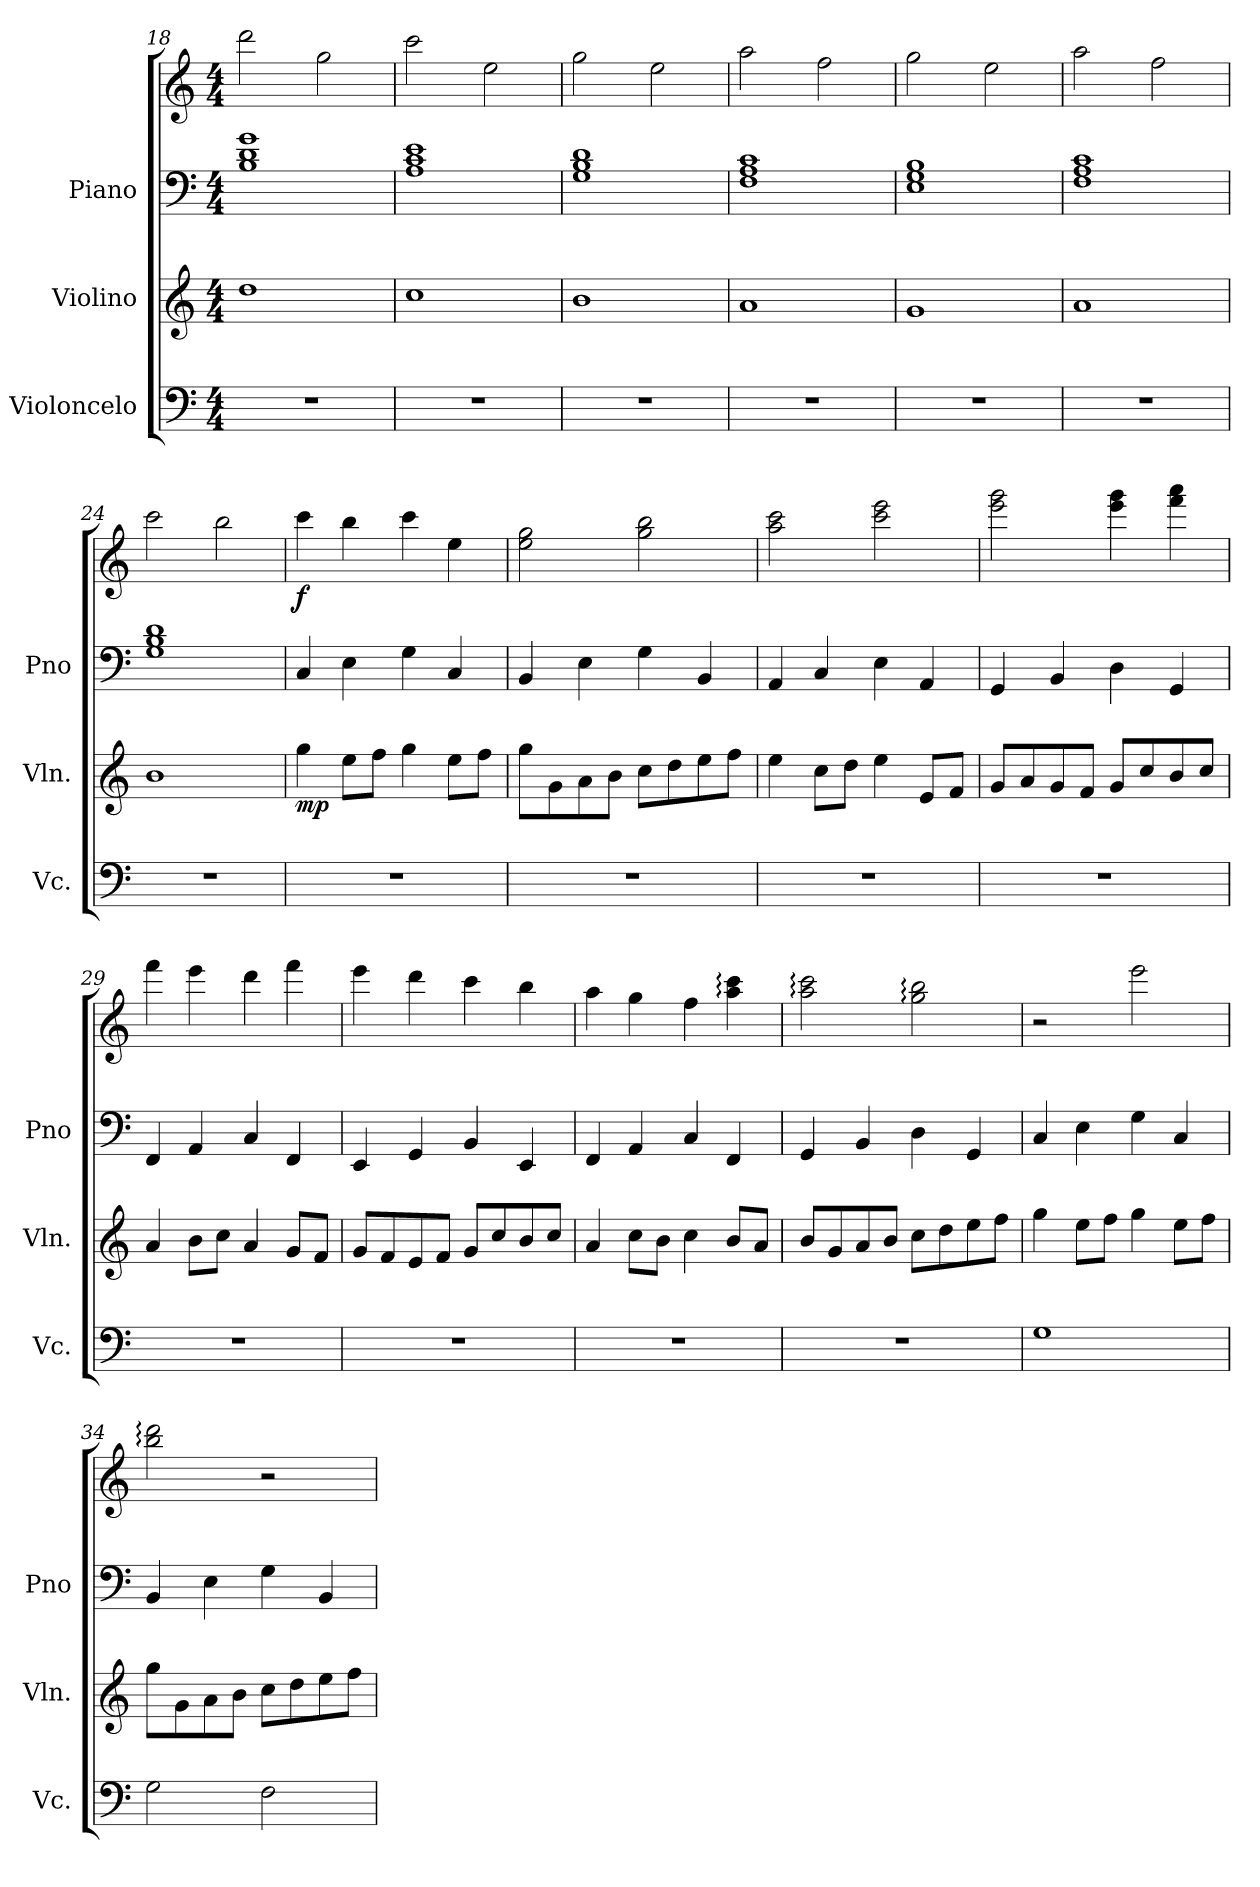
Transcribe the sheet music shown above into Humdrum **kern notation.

**kern	**kern	**dynam	**kern	**kern	**dynam
*part3	*part2	*part2	*part1	*part1	*part1
*staff4	*staff3	*staff3	*staff2	*staff1	*staff1/2
*I"Violoncelo	*I"Violino	*	*I"Piano	*	*
*I'Vc.	*I'Vln.	*	*I'Pno	*	*
*clefF4	*clefG2	*	*clefF4	*clefG2	*
*k[]	*k[]	*	*k[]	*k[]	*
*M4/4	*M4/4	*	*M4/4	*M4/4	*
=18	=18	=18	=18	=18	=18
1r	1dd	.	1B 1d 1g	2ddd\	.
.	.	.	.	2gg\	.
=19	=19	=19	=19	=19	=19
1r	1cc	.	1A 1c 1e	2ccc\	.
.	.	.	.	2ee\	.
=20	=20	=20	=20	=20	=20
1r	1b	.	1G 1B 1d	2gg\	.
.	.	.	.	2ee\	.
=21	=21	=21	=21	=21	=21
1r	1a	.	1F 1A 1c	2aa\	.
.	.	.	.	2ff\	.
=22	=22	=22	=22	=22	=22
1r	1g	.	1E 1G 1B	2gg\	.
.	.	.	.	2ee\	.
=23	=23	=23	=23	=23	=23
1r	1a	.	1F 1A 1c	2aa\	.
.	.	.	.	2ff\	.
=24	=24	=24	=24	=24	=24
1r	1b	.	1G 1B 1d	2ccc\	.
.	.	.	.	2bb\	.
!!LO:LB:g=z
=25	=25	=25	=25	=25	=25
!	!	!LO:DY:b	!	!	!LO:DY:b
1r	4gg\	mp	4C/	4ccc\	f
.	8ee\L	.	4E\	4bb\	.
.	8ff\J	.	.	.	.
.	4gg\	.	4G\	4ccc\	.
.	8ee\L	.	4C/	4ee\	.
.	8ff\J	.	.	.	.
=26	=26	=26	=26	=26	=26
1r	8gg\L	.	4BB/	2ee\ 2gg\	.
.	8g\	.	.	.	.
.	8a\	.	4E\	.	.
.	8b\J	.	.	.	.
.	8cc\L	.	4G\	2gg\ 2bb\	.
.	8dd\	.	.	.	.
.	8ee\	.	4BB/	.	.
.	8ff\J	.	.	.	.
=27	=27	=27	=27	=27	=27
1r	4ee\	.	4AA/	2aa\ 2ccc\	.
.	8cc\L	.	4C/	.	.
.	8dd\J	.	.	.	.
.	4ee\	.	4E\	2ccc\ 2eee\	.
.	8e/L	.	4AA/	.	.
.	8f/J	.	.	.	.
=28	=28	=28	=28	=28	=28
1r	8g/L	.	4GG/	2eee\ 2ggg\	.
.	8a/	.	.	.	.
.	8g/	.	4BB/	.	.
.	8f/J	.	.	.	.
.	8g/L	.	4D\	4eee\ 4ggg\	.
.	8cc/	.	.	.	.
.	8b/	.	4GG/	4fff\ 4aaa\	.
.	8cc/J	.	.	.	.
=29	=29	=29	=29	=29	=29
1r	4a/	.	4FF/	4fff\	.
.	8b\L	.	4AA/	4eee\	.
.	8cc\J	.	.	.	.
.	4a/	.	4C/	4ddd\	.
.	8g/L	.	4FF/	4fff\	.
.	8f/J	.	.	.	.
!!LO:PB:g=z
=30	=30	=30	=30	=30	=30
1r	8g/L	.	4EE/	4eee\	.
.	8f/	.	.	.	.
.	8e/	.	4GG/	4ddd\	.
.	8f/J	.	.	.	.
.	8g/L	.	4BB/	4ccc\	.
.	8cc/	.	.	.	.
.	8b/	.	4EE/	4bb\	.
.	8cc/J	.	.	.	.
=31	=31	=31	=31	=31	=31
1r	4a/	.	4FF/	4aa\	.
.	8cc\L	.	4AA/	4gg\	.
.	8b\J	.	.	.	.
.	4cc\	.	4C/	4ff\	.
.	8b/L	.	4FF/	4aa\: 4ccc\:	.
.	8a/J	.	.	.	.
=32	=32	=32	=32	=32	=32
1r	8b/L	.	4GG/	2aa\: 2ccc\:	.
.	8g/	.	.	.	.
.	8a/	.	4BB/	.	.
.	8b/J	.	.	.	.
.	8cc\L	.	4D\	2gg\: 2bb\:	.
.	8dd\	.	.	.	.
.	8ee\	.	4GG/	.	.
.	8ff\J	.	.	.	.
=33	=33	=33	=33	=33	=33
1G	4gg\	.	4C/	2r	.
.	8ee\L	.	4E\	.	.
.	8ff\J	.	.	.	.
.	4gg\	.	4G\	2eee\	.
.	8ee\L	.	4C/	.	.
.	8ff\J	.	.	.	.
=34	=34	=34	=34	=34	=34
2G\	8gg\L	.	4BB/	2bb\: 2ddd\:	.
.	8g\	.	.	.	.
.	8a\	.	4E\	.	.
.	8b\J	.	.	.	.
2F\	8cc\L	.	4G\	2r	.
.	8dd\	.	.	.	.
.	8ee\	.	4BB/	.	.
.	8ff\J	.	.	.	.
=	=	=	=	=	=
*-	*-	*-	*-	*-	*-
